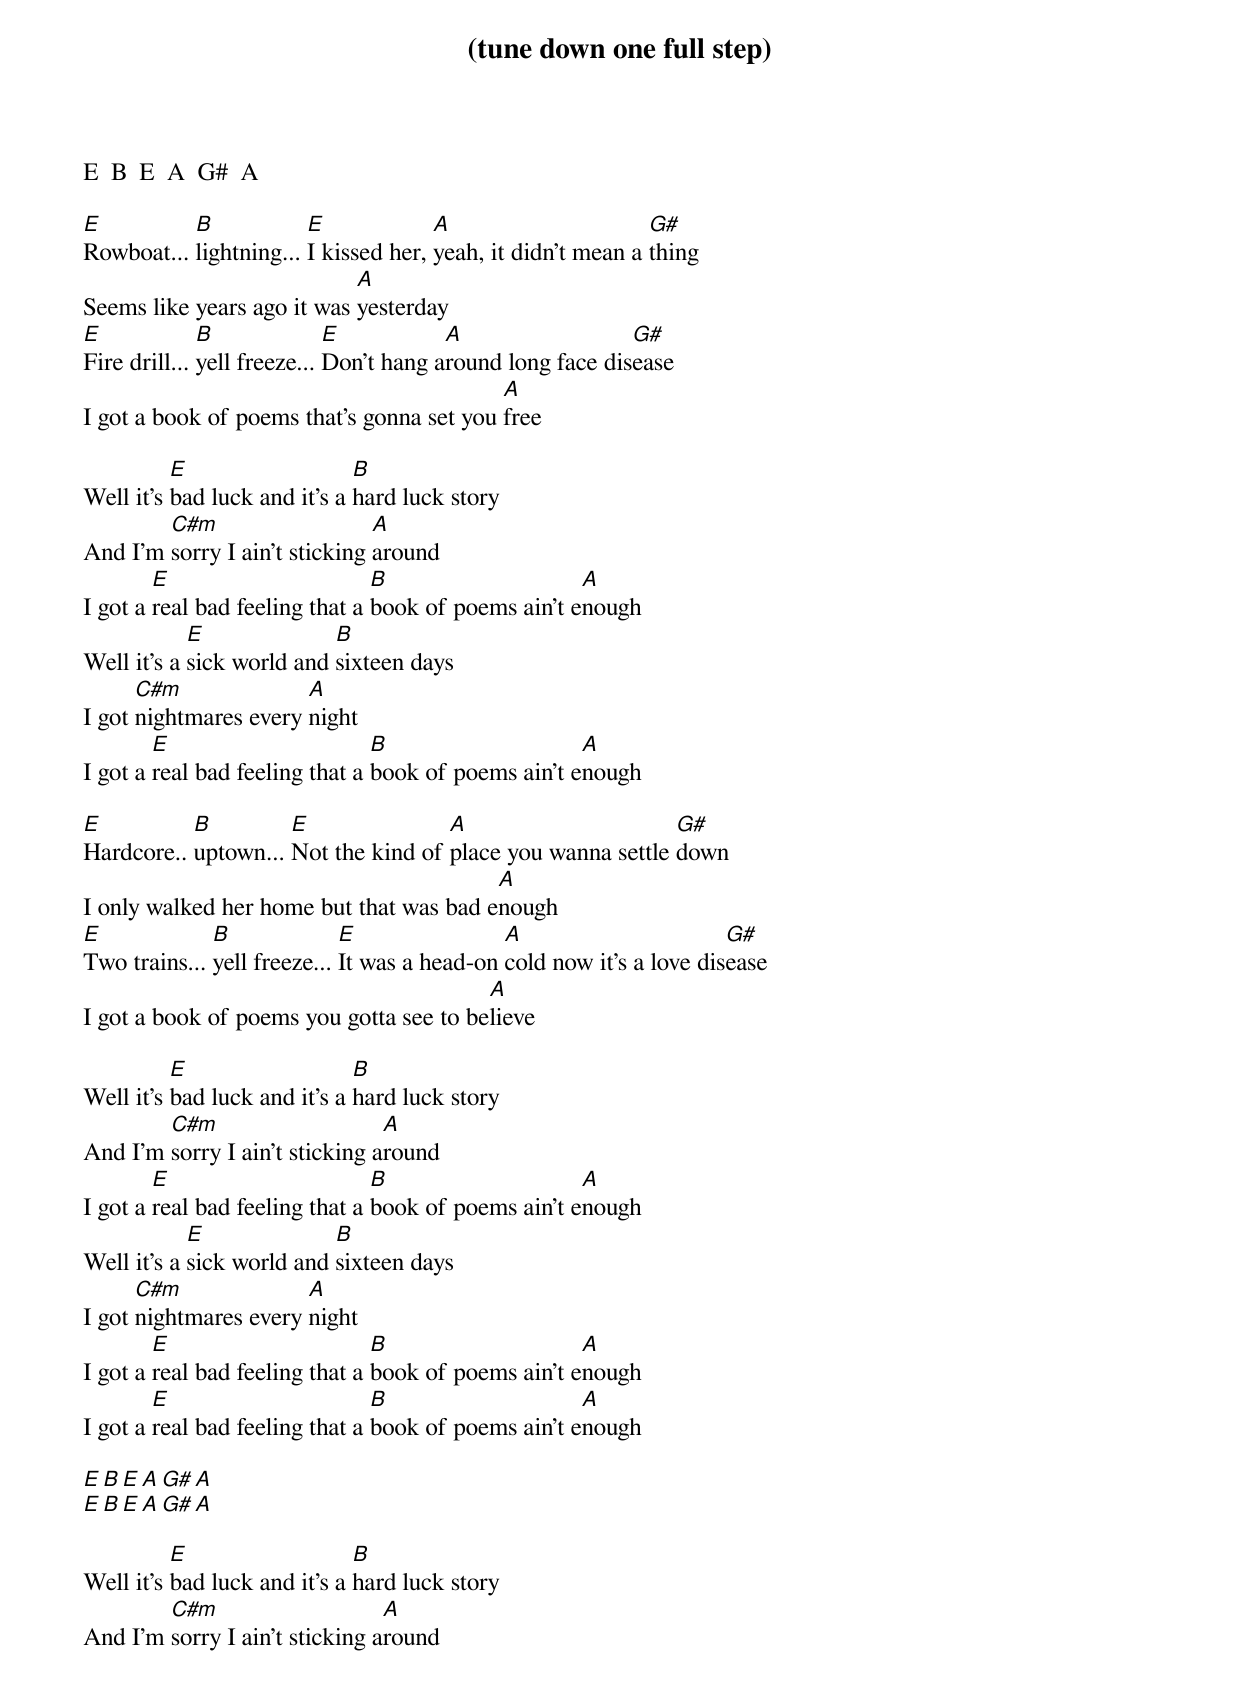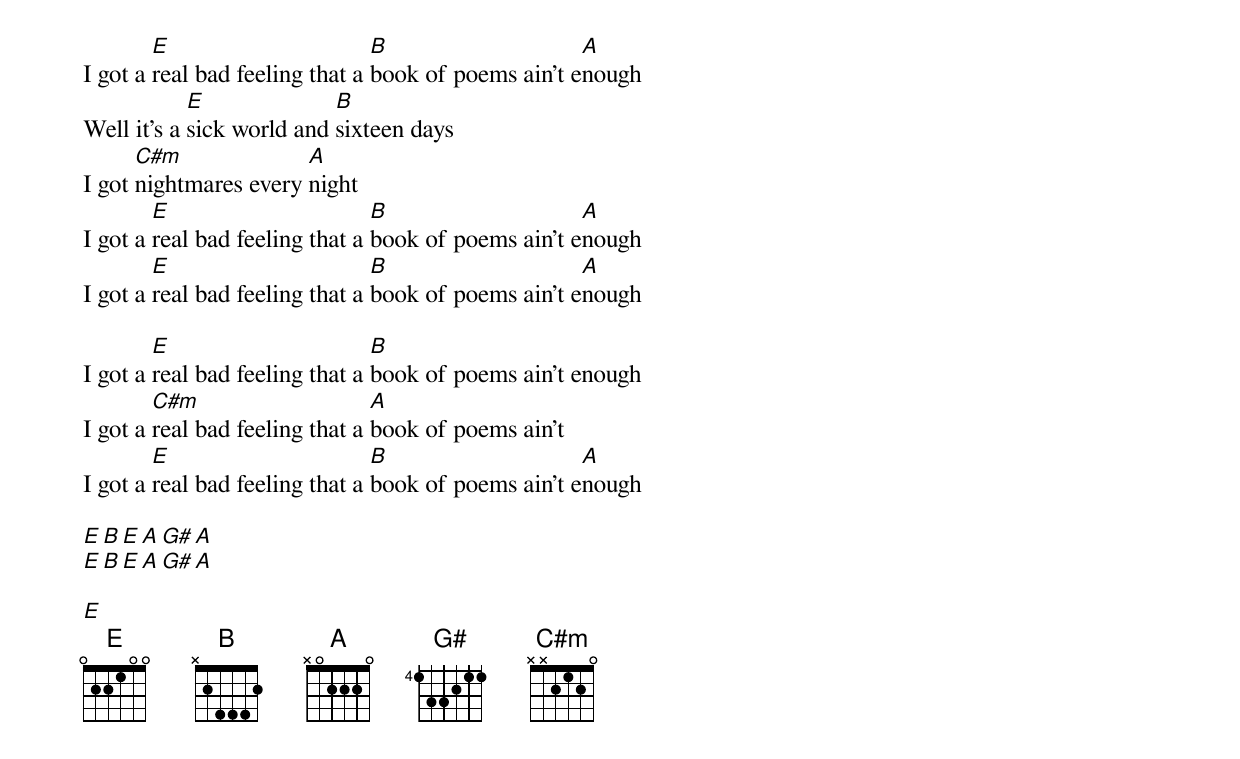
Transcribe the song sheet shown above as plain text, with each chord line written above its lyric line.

(tune down one full step)

E  B  E  A  G#  A

E          B            E             A                      G#
Rowboat... lightning... I kissed her, yeah, it didn't mean a thing
                            A
Seems like years ago it was yesterday
E             B              E           A                  G#
Fire drill... yell freeze... Don't hang around long face disease
                                           A
I got a book of poems that's gonna set you free

          E                   B
Well it's bad luck and it's a hard luck story
        C#m                    A
And I'm sorry I ain't sticking around
        E                       B                    A
I got a real bad feeling that a book of poems ain't enough
            E              B
Well it's a sick world and sixteen days
      C#m              A
I got nightmares every night
        E                       B                    A
I got a real bad feeling that a book of poems ain't enough

E          B         E               A                      G#
Hardcore.. uptown... Not the kind of place you wanna settle down
                                         A
I only walked her home but that was bad enough
E             B              E                A                       G#
Two trains... yell freeze... It was a head-on cold now it's a love disease
                                         A
I got a book of poems you gotta see to believe

          E                   B
Well it's bad luck and it's a hard luck story
        C#m                     A
And I'm sorry I ain't sticking around
        E                       B                    A
I got a real bad feeling that a book of poems ain't enough
            E              B
Well it's a sick world and sixteen days
      C#m              A
I got nightmares every night
        E                       B                    A
I got a real bad feeling that a book of poems ain't enough
        E                       B                    A
I got a real bad feeling that a book of poems ain't enough

E  B  E  A  G#  A
E  B  E  A  G#  A

          E                   B
Well it's bad luck and it's a hard luck story
        C#m                     A
And I'm sorry I ain't sticking around
        E                       B                    A
I got a real bad feeling that a book of poems ain't enough
            E              B
Well it's a sick world and sixteen days
      C#m              A
I got nightmares every night
        E                       B                    A
I got a real bad feeling that a book of poems ain't enough
        E                       B                    A
I got a real bad feeling that a book of poems ain't enough

        E                       B
I got a real bad feeling that a book of poems ain't enough
        C#m                     A
I got a real bad feeling that a book of poems ain't
        E                       B                    A
I got a real bad feeling that a book of poems ain't enough

E  B  E  A  G#  A
E  B  E  A  G#  A

E
